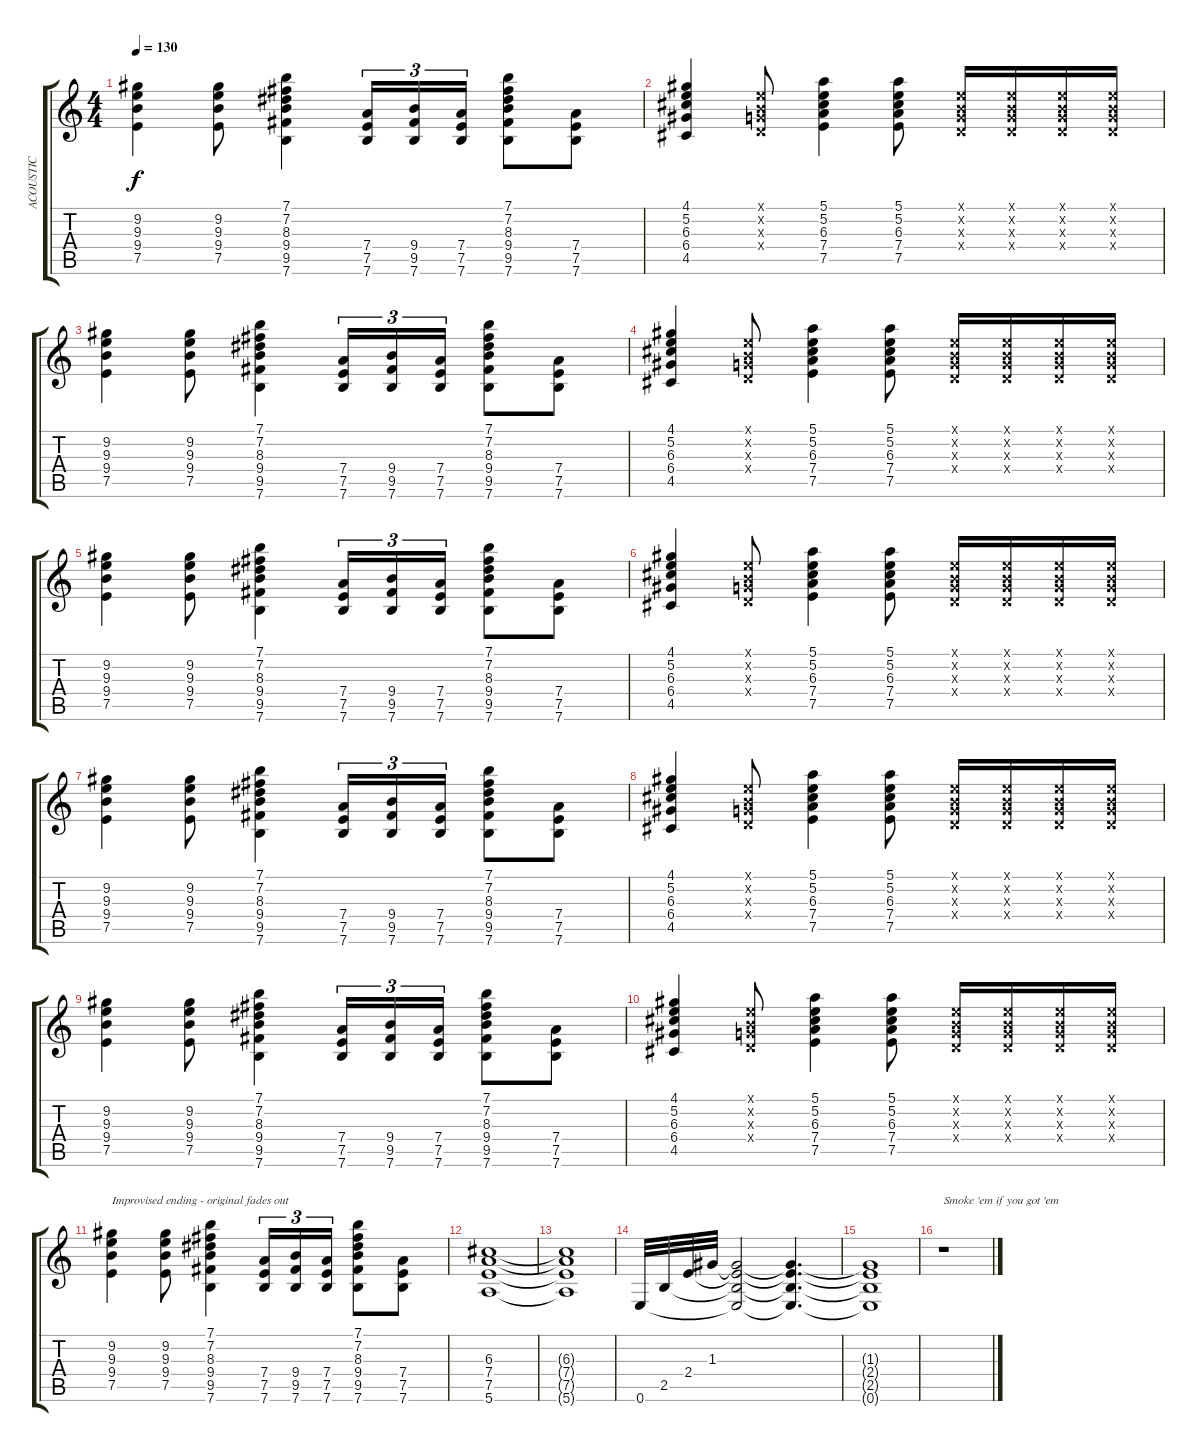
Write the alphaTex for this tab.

\track ("ACOUSTIC" "ACOUSTIC") {instrument acousticguitarsteel}
\staff {score tabs}
\tuning (E4 B3 G3 D3 A2 E2) {hide}
\ts (4 4)
\tempo 130
\clef g2
\ks c
(9.2 9.3 9.4 7.5).4{dy f} (9.2 9.3 9.4 7.5).8 (7.1 7.2 8.3 9.4 9.5 7.6).4 (7.4 7.5 7.6).16{tu (3 2)} (9.4 9.5 7.6).16{tu (3 2)} (7.4 7.5 7.6).16{tu (3 2)} (7.1 7.2 8.3 9.4 9.5 7.6).8 (7.4 7.5 7.6).8 |
(4.1 5.2 6.3 6.4 4.5).4 (0.1{x} 0.2{x} 0.3{x} 0.4{x}).8 (5.1 5.2 6.3 7.4 7.5).4 (5.1 5.2 6.3 7.4 7.5).8 (0.1{x} 0.2{x} 0.3{x} 0.4{x}).16 (0.1{x} 0.2{x} 0.3{x} 0.4{x}).16 (0.1{x} 0.2{x} 0.3{x} 0.4{x}).16 (0.1{x} 0.2{x} 0.3{x} 0.4{x}).16 |
(9.2 9.3 9.4 7.5).4 (9.2 9.3 9.4 7.5).8 (7.1 7.2 8.3 9.4 9.5 7.6).4 (7.4 7.5 7.6).16{tu (3 2)} (9.4 9.5 7.6).16{tu (3 2)} (7.4 7.5 7.6).16{tu (3 2)} (7.1 7.2 8.3 9.4 9.5 7.6).8 (7.4 7.5 7.6).8 |
(4.1 5.2 6.3 6.4 4.5).4 (0.1{x} 0.2{x} 0.3{x} 0.4{x}).8 (5.1 5.2 6.3 7.4 7.5).4 (5.1 5.2 6.3 7.4 7.5).8 (0.1{x} 0.2{x} 0.3{x} 0.4{x}).16 (0.1{x} 0.2{x} 0.3{x} 0.4{x}).16 (0.1{x} 0.2{x} 0.3{x} 0.4{x}).16 (0.1{x} 0.2{x} 0.3{x} 0.4{x}).16 |
(9.2 9.3 9.4 7.5).4 (9.2 9.3 9.4 7.5).8 (7.1 7.2 8.3 9.4 9.5 7.6).4 (7.4 7.5 7.6).16{tu (3 2)} (9.4 9.5 7.6).16{tu (3 2)} (7.4 7.5 7.6).16{tu (3 2)} (7.1 7.2 8.3 9.4 9.5 7.6).8 (7.4 7.5 7.6).8 |
(4.1 5.2 6.3 6.4 4.5).4 (0.1{x} 0.2{x} 0.3{x} 0.4{x}).8 (5.1 5.2 6.3 7.4 7.5).4 (5.1 5.2 6.3 7.4 7.5).8 (0.1{x} 0.2{x} 0.3{x} 0.4{x}).16 (0.1{x} 0.2{x} 0.3{x} 0.4{x}).16 (0.1{x} 0.2{x} 0.3{x} 0.4{x}).16 (0.1{x} 0.2{x} 0.3{x} 0.4{x}).16 |
(9.2 9.3 9.4 7.5).4 (9.2 9.3 9.4 7.5).8 (7.1 7.2 8.3 9.4 9.5 7.6).4 (7.4 7.5 7.6).16{tu (3 2)} (9.4 9.5 7.6).16{tu (3 2)} (7.4 7.5 7.6).16{tu (3 2)} (7.1 7.2 8.3 9.4 9.5 7.6).8 (7.4 7.5 7.6).8 |
(4.1 5.2 6.3 6.4 4.5).4 (0.1{x} 0.2{x} 0.3{x} 0.4{x}).8 (5.1 5.2 6.3 7.4 7.5).4 (5.1 5.2 6.3 7.4 7.5).8 (0.1{x} 0.2{x} 0.3{x} 0.4{x}).16 (0.1{x} 0.2{x} 0.3{x} 0.4{x}).16 (0.1{x} 0.2{x} 0.3{x} 0.4{x}).16 (0.1{x} 0.2{x} 0.3{x} 0.4{x}).16 |
(9.2 9.3 9.4 7.5).4 (9.2 9.3 9.4 7.5).8 (7.1 7.2 8.3 9.4 9.5 7.6).4 (7.4 7.5 7.6).16{tu (3 2)} (9.4 9.5 7.6).16{tu (3 2)} (7.4 7.5 7.6).16{tu (3 2)} (7.1 7.2 8.3 9.4 9.5 7.6).8 (7.4 7.5 7.6).8 |
(4.1 5.2 6.3 6.4 4.5).4 (0.1{x} 0.2{x} 0.3{x} 0.4{x}).8 (5.1 5.2 6.3 7.4 7.5).4 (5.1 5.2 6.3 7.4 7.5).8 (0.1{x} 0.2{x} 0.3{x} 0.4{x}).16 (0.1{x} 0.2{x} 0.3{x} 0.4{x}).16 (0.1{x} 0.2{x} 0.3{x} 0.4{x}).16 (0.1{x} 0.2{x} 0.3{x} 0.4{x}).16 |
(9.2 9.3 9.4 7.5).4{txt "Improvised ending - original fades out"} (9.2 9.3 9.4 7.5).8 (7.1 7.2 8.3 9.4 9.5 7.6).4 (7.4 7.5 7.6).16{tu (3 2)} (9.4 9.5 7.6).16{tu (3 2)} (7.4 7.5 7.6).16{tu (3 2)} (7.1 7.2 8.3 9.4 9.5 7.6).8 (7.4 7.5 7.6).8 |
(6.3 7.4 7.5 5.6).1 |
(6.3{t} 7.4{t} 7.5{t} 5.6{t}).1 |
0.6.32{volume 12} 2.5.32 2.4.32 1.3.32{volume 10} (1.3{t} 2.4{t} 2.5{t} 0.6{t}).2 (1.3{t} 2.4{t} 2.5{t} 0.6{t}).4{d volume 8} |
(1.3{t} 2.4{t} 2.5{t} 0.6{t}).1{volume 5} |
r.1{txt "Smoke 'em if you got 'em"}
